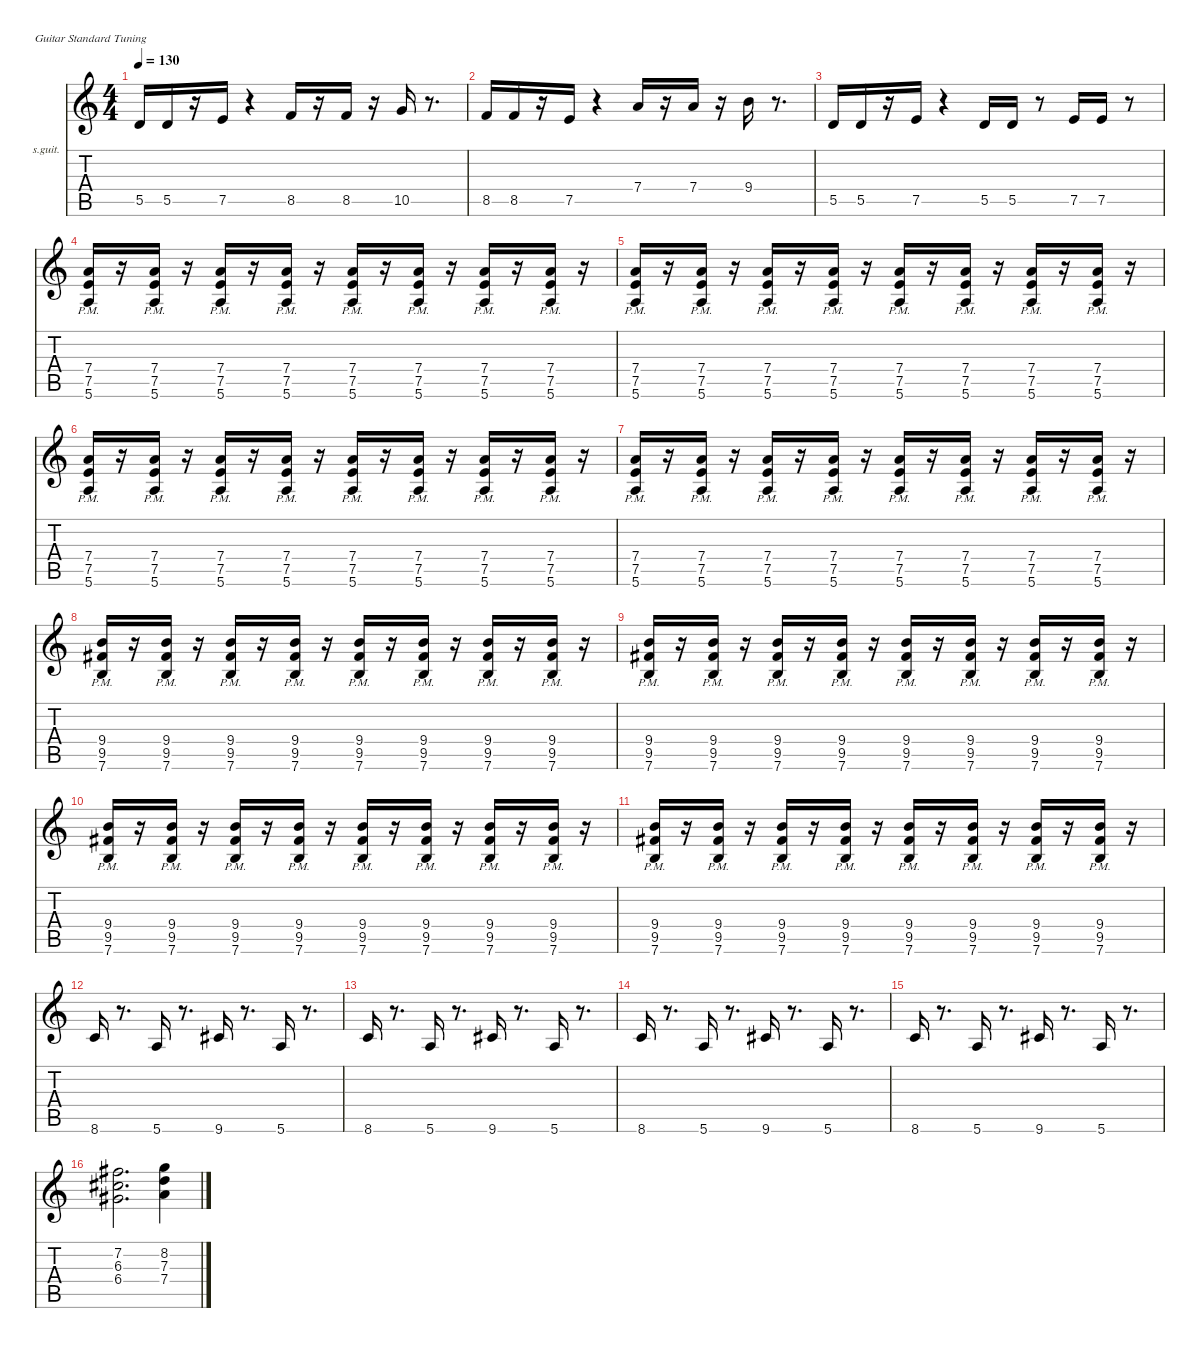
\hideDynamics
\bracketExtendMode nobrackets
\firstSystemTrackNameOrientation horizontal
\otherSystemsTrackNameOrientation horizontal
\track ("郑国周" "s.guit.") {instrument acousticguitarsteel}
\staff {score tabs}
\tuning (E4 B3 G3 D3 A2 E2)
\ts (4 4)
\tempo 130
\clef g2
\ks c
5.5.16{dy f} 5.5.16 r.16 7.5.16 r.4 8.5.16 r.16 8.5.16 r.16 10.5.16 r.8{d} |
8.5.16 8.5.16 r.16 7.5.16 r.4 7.4.16 r.16 7.4.16 r.16 9.4.16 r.8{d} |
5.5.16 5.5.16 r.16 7.5.16 r.4 5.5.16 5.5.16 r.8 7.5.16 7.5.16 r.8 |
(7.4{pm} 7.5{pm} 5.6{pm}).16 r.16 (7.4{pm} 7.5{pm} 5.6{pm}).16 r.16 (7.4{pm} 7.5{pm} 5.6{pm}).16 r.16 (7.4{pm} 7.5{pm} 5.6{pm}).16 r.16 (7.4{pm} 7.5{pm} 5.6{pm}).16 r.16 (7.4{pm} 7.5{pm} 5.6{pm}).16 r.16 (7.4{pm} 7.5{pm} 5.6{pm}).16 r.16 (7.4{pm} 7.5{pm} 5.6{pm}).16 r.16 |
(7.4{pm} 7.5{pm} 5.6{pm}).16 r.16 (7.4{pm} 7.5{pm} 5.6{pm}).16 r.16 (7.4{pm} 7.5{pm} 5.6{pm}).16 r.16 (7.4{pm} 7.5{pm} 5.6{pm}).16 r.16 (7.4{pm} 7.5{pm} 5.6{pm}).16 r.16 (7.4{pm} 7.5{pm} 5.6{pm}).16 r.16 (7.4{pm} 7.5{pm} 5.6{pm}).16 r.16 (7.4{pm} 7.5{pm} 5.6{pm}).16 r.16 |
(7.4{pm} 7.5{pm} 5.6{pm}).16 r.16 (7.4{pm} 7.5{pm} 5.6{pm}).16 r.16 (7.4{pm} 7.5{pm} 5.6{pm}).16 r.16 (7.4{pm} 7.5{pm} 5.6{pm}).16 r.16 (7.4{pm} 7.5{pm} 5.6{pm}).16 r.16 (7.4{pm} 7.5{pm} 5.6{pm}).16 r.16 (7.4{pm} 7.5{pm} 5.6{pm}).16 r.16 (7.4{pm} 7.5{pm} 5.6{pm}).16 r.16 |
(7.4{pm} 7.5{pm} 5.6{pm}).16 r.16 (7.4{pm} 7.5{pm} 5.6{pm}).16 r.16 (7.4{pm} 7.5{pm} 5.6{pm}).16 r.16 (7.4{pm} 7.5{pm} 5.6{pm}).16 r.16 (7.4{pm} 7.5{pm} 5.6{pm}).16 r.16 (7.4{pm} 7.5{pm} 5.6{pm}).16 r.16 (7.4{pm} 7.5{pm} 5.6{pm}).16 r.16 (7.4{pm} 7.5{pm} 5.6{pm}).16 r.16 |
(9.4{pm} 9.5{pm acc #} 7.6{pm}).16 r.16 (9.4{pm} 9.5{pm acc #} 7.6{pm}).16 r.16 (9.4{pm} 9.5{pm acc #} 7.6{pm}).16 r.16 (9.4{pm} 9.5{pm acc #} 7.6{pm}).16 r.16 (9.4{pm} 9.5{pm acc #} 7.6{pm}).16 r.16 (9.4{pm} 9.5{pm acc #} 7.6{pm}).16 r.16 (9.4{pm} 9.5{pm acc #} 7.6{pm}).16 r.16 (9.4{pm} 9.5{pm acc #} 7.6{pm}).16 r.16 |
(9.4{pm} 9.5{pm acc #} 7.6{pm}).16 r.16 (9.4{pm} 9.5{pm acc #} 7.6{pm}).16 r.16 (9.4{pm} 9.5{pm acc #} 7.6{pm}).16 r.16 (9.4{pm} 9.5{pm acc #} 7.6{pm}).16 r.16 (9.4{pm} 9.5{pm acc #} 7.6{pm}).16 r.16 (9.4{pm} 9.5{pm acc #} 7.6{pm}).16 r.16 (9.4{pm} 9.5{pm acc #} 7.6{pm}).16 r.16 (9.4{pm} 9.5{pm acc #} 7.6{pm}).16 r.16 |
(9.4{pm} 9.5{pm acc #} 7.6{pm}).16 r.16 (9.4{pm} 9.5{pm acc #} 7.6{pm}).16 r.16 (9.4{pm} 9.5{pm acc #} 7.6{pm}).16 r.16 (9.4{pm} 9.5{pm acc #} 7.6{pm}).16 r.16 (9.4{pm} 9.5{pm acc #} 7.6{pm}).16 r.16 (9.4{pm} 9.5{pm acc #} 7.6{pm}).16 r.16 (9.4{pm} 9.5{pm acc #} 7.6{pm}).16 r.16 (9.4{pm} 9.5{pm acc #} 7.6{pm}).16 r.16 |
(9.4{pm} 9.5{pm acc #} 7.6{pm}).16 r.16 (9.4{pm} 9.5{pm acc #} 7.6{pm}).16 r.16 (9.4{pm} 9.5{pm acc #} 7.6{pm}).16 r.16 (9.4{pm} 9.5{pm acc #} 7.6{pm}).16 r.16 (9.4{pm} 9.5{pm acc #} 7.6{pm}).16 r.16 (9.4{pm} 9.5{pm acc #} 7.6{pm}).16 r.16 (9.4{pm} 9.5{pm acc #} 7.6{pm}).16 r.16 (9.4{pm} 9.5{pm acc #} 7.6{pm}).16 r.16 |
8.6.16 r.8{d} 5.6.16 r.8{d} 9.6{acc #}.16 r.8{d} 5.6.16 r.8{d} |
8.6.16 r.8{d} 5.6.16 r.8{d} 9.6{acc #}.16 r.8{d} 5.6.16 r.8{d} |
8.6.16 r.8{d} 5.6.16 r.8{d} 9.6{acc #}.16 r.8{d} 5.6.16 r.8{d} |
8.6.16 r.8{d} 5.6.16 r.8{d} 9.6{acc #}.16 r.8{d} 5.6.16 r.8{d} |
(7.2{acc #} 6.3{acc #} 6.4{acc #}).2{d} (8.2 7.3 7.4).4
